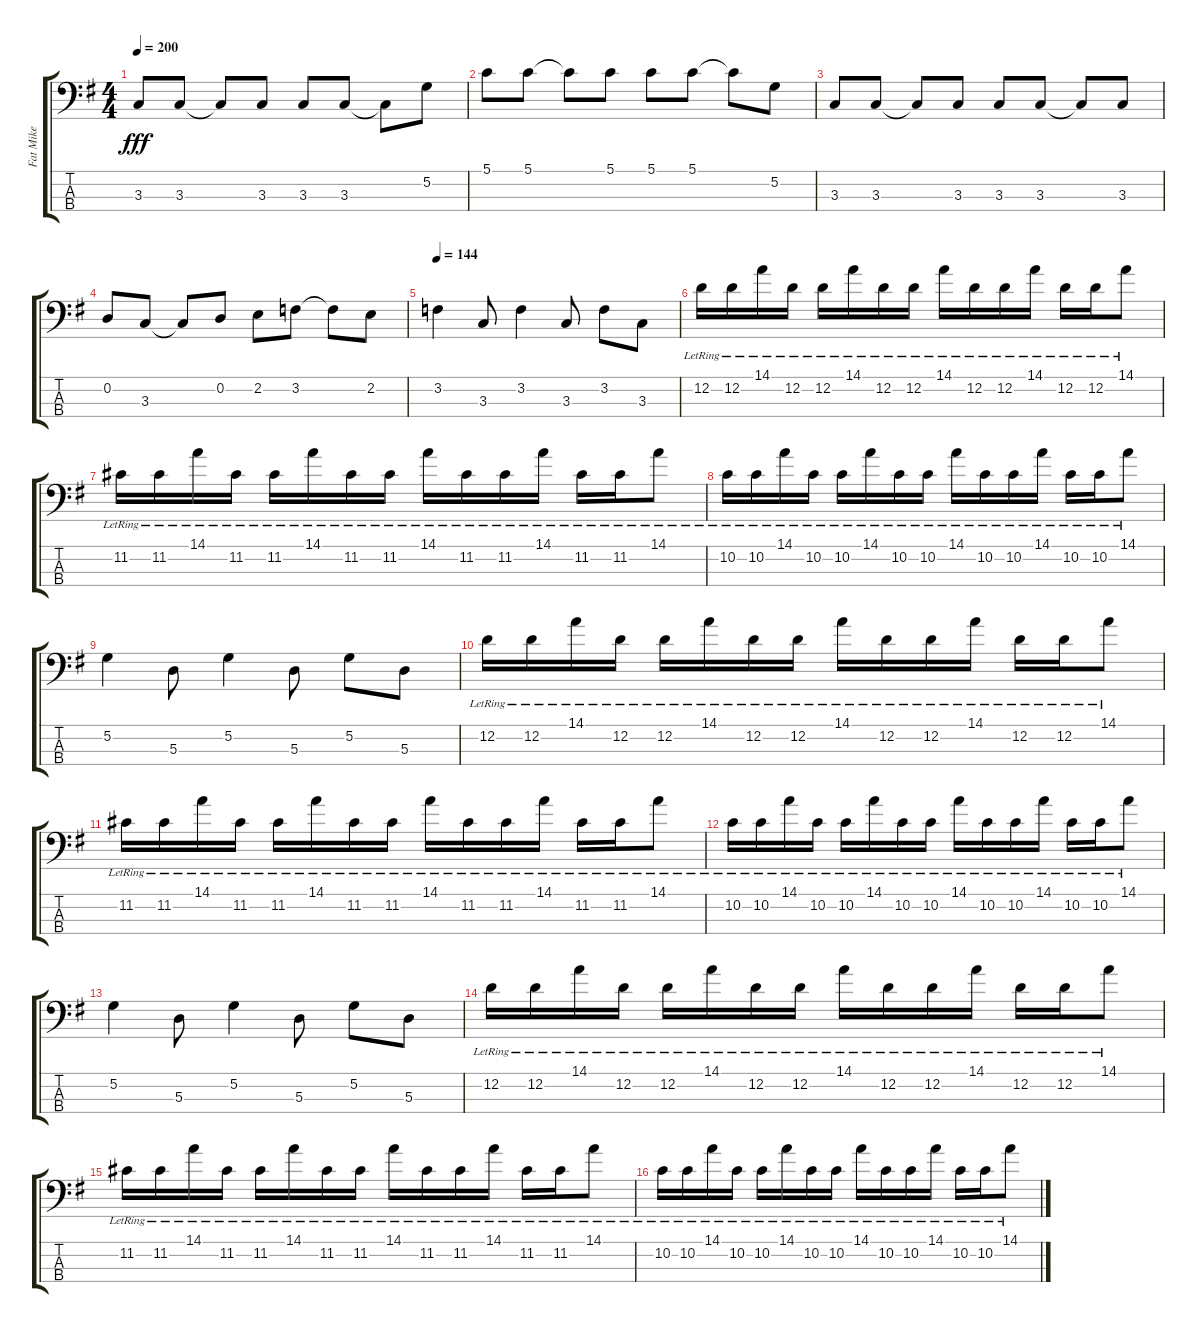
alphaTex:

\track ("Fat Mike" "Fat Mike") {instrument electricbasspick}
\staff {score tabs}
\tuning (G2 D2 A1 E1) {hide}
\ts (4 4)
\tempo 200
\clef f4
\ks eminor
3.3.8{dy fff} 3.3.8 3.3{t}.8 3.3.8 3.3.8 3.3.8 3.3{t}.8 5.2.8 |
5.1.8 5.1.8 5.1{t}.8 5.1.8 5.1.8 5.1.8 5.1{t}.8 5.2.8 |
3.3.8 3.3.8 3.3{t}.8 3.3.8 3.3.8 3.3.8 3.3{t}.8 3.3.8 |
0.2.8 3.3.8 3.3{t}.8 0.2.8 2.2.8 3.2.8 3.2{t}.8 2.2.8 |
\tempo 144
3.2.4 3.3.8 3.2.4 3.3.8 3.2.8 3.3.8 |
12.2{lr}.16 12.2{lr}.16 14.1{lr}.16 12.2{lr}.16 12.2{lr}.16 14.1{lr}.16 12.2{lr}.16 12.2{lr}.16 14.1{lr}.16 12.2{lr}.16 12.2{lr}.16 14.1{lr}.16 12.2{lr}.16 12.2{lr}.16 14.1{lr}.8 |
11.2{lr}.16 11.2{lr}.16 14.1{lr}.16 11.2{lr}.16 11.2{lr}.16 14.1{lr}.16 11.2{lr}.16 11.2{lr}.16 14.1{lr}.16 11.2{lr}.16 11.2{lr}.16 14.1{lr}.16 11.2{lr}.16 11.2{lr}.16 14.1{lr}.8 |
10.2{lr}.16 10.2{lr}.16 14.1{lr}.16 10.2{lr}.16 10.2{lr}.16 14.1{lr}.16 10.2{lr}.16 10.2{lr}.16 14.1{lr}.16 10.2{lr}.16 10.2{lr}.16 14.1{lr}.16 10.2{lr}.16 10.2{lr}.16 14.1{lr}.8 |
5.2.4 5.3.8 5.2.4 5.3.8 5.2.8 5.3.8 |
12.2{lr}.16 12.2{lr}.16 14.1{lr}.16 12.2{lr}.16 12.2{lr}.16 14.1{lr}.16 12.2{lr}.16 12.2{lr}.16 14.1{lr}.16 12.2{lr}.16 12.2{lr}.16 14.1{lr}.16 12.2{lr}.16 12.2{lr}.16 14.1{lr}.8 |
11.2{lr}.16 11.2{lr}.16 14.1{lr}.16 11.2{lr}.16 11.2{lr}.16 14.1{lr}.16 11.2{lr}.16 11.2{lr}.16 14.1{lr}.16 11.2{lr}.16 11.2{lr}.16 14.1{lr}.16 11.2{lr}.16 11.2{lr}.16 14.1{lr}.8 |
10.2{lr}.16 10.2{lr}.16 14.1{lr}.16 10.2{lr}.16 10.2{lr}.16 14.1{lr}.16 10.2{lr}.16 10.2{lr}.16 14.1{lr}.16 10.2{lr}.16 10.2{lr}.16 14.1{lr}.16 10.2{lr}.16 10.2{lr}.16 14.1{lr}.8 |
5.2.4 5.3.8 5.2.4 5.3.8 5.2.8 5.3.8 |
12.2{lr}.16 12.2{lr}.16 14.1{lr}.16 12.2{lr}.16 12.2{lr}.16 14.1{lr}.16 12.2{lr}.16 12.2{lr}.16 14.1{lr}.16 12.2{lr}.16 12.2{lr}.16 14.1{lr}.16 12.2{lr}.16 12.2{lr}.16 14.1{lr}.8 |
11.2{lr}.16 11.2{lr}.16 14.1{lr}.16 11.2{lr}.16 11.2{lr}.16 14.1{lr}.16 11.2{lr}.16 11.2{lr}.16 14.1{lr}.16 11.2{lr}.16 11.2{lr}.16 14.1{lr}.16 11.2{lr}.16 11.2{lr}.16 14.1{lr}.8 |
10.2{lr}.16 10.2{lr}.16 14.1{lr}.16 10.2{lr}.16 10.2{lr}.16 14.1{lr}.16 10.2{lr}.16 10.2{lr}.16 14.1{lr}.16 10.2{lr}.16 10.2{lr}.16 14.1{lr}.16 10.2{lr}.16 10.2{lr}.16 14.1{lr}.8
